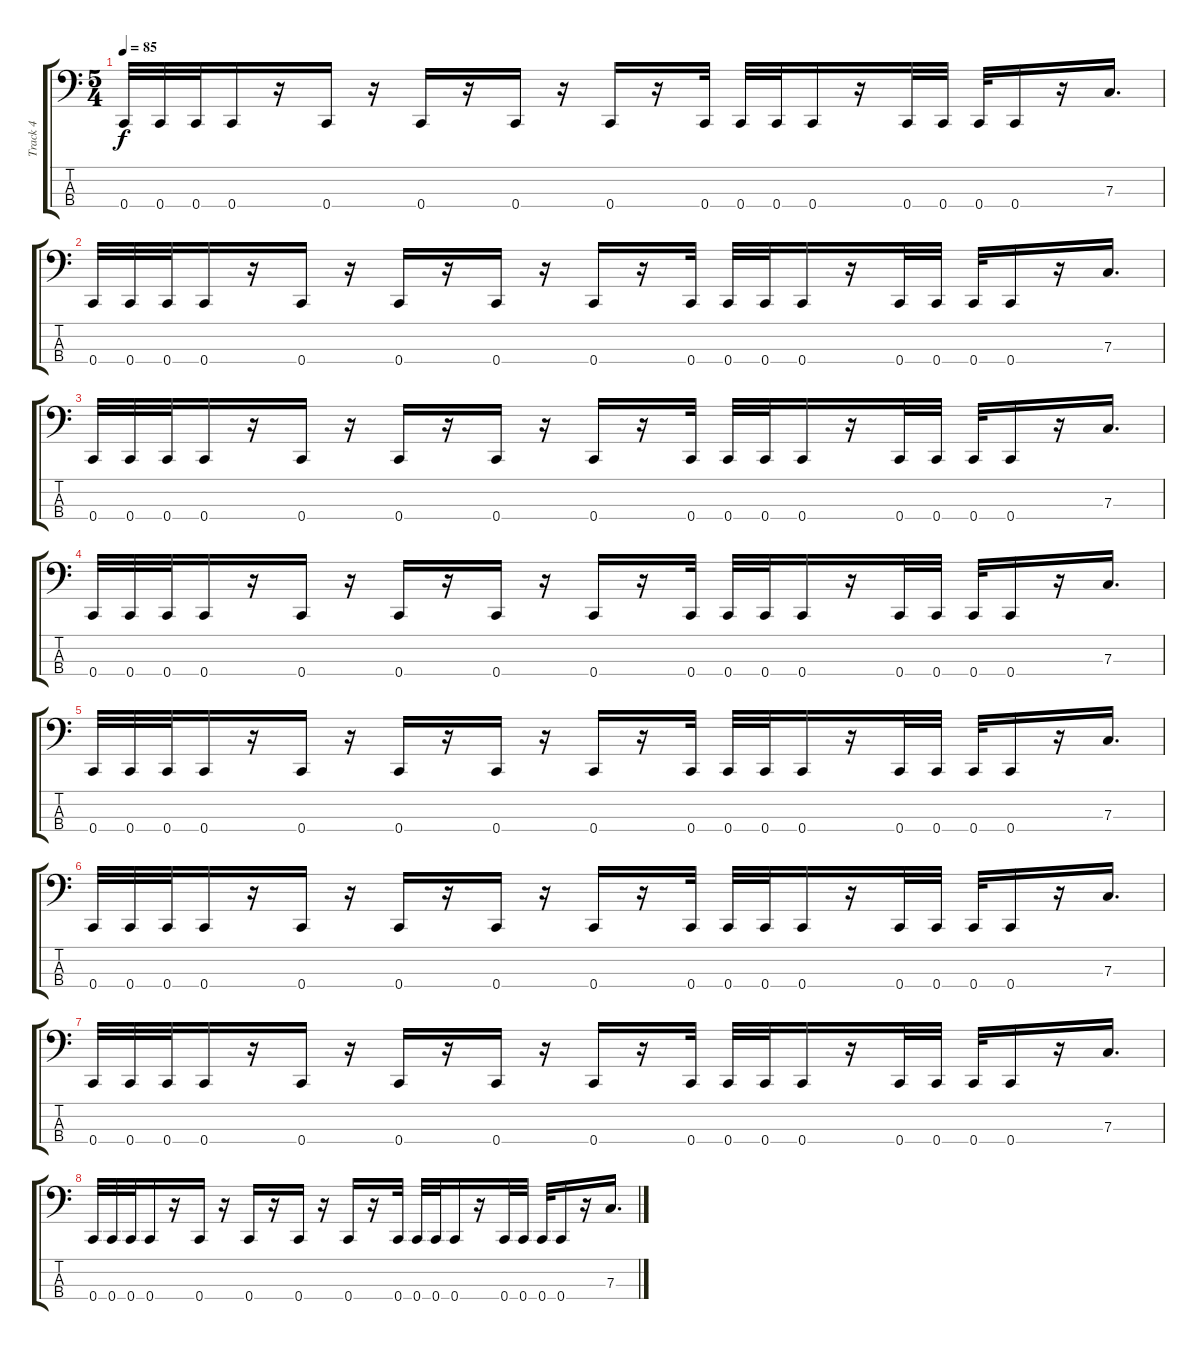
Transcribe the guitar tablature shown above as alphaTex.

\track ("Track 4" "Track 4") {instrument electricbasspick}
\staff {score tabs}
\tuning (Eb2 Bb1 F1 C1) {hide}
\ts (5 4)
\tempo 85
\clef f4
\ks c
0.4.32{dy f} 0.4.32 0.4.32 0.4.16 r.16 0.4.16 r.16 0.4.16 r.16 0.4.16 r.16 0.4.16 r.16 0.4.32 0.4.32 0.4.32 0.4.16 r.16 0.4.32 0.4.32 0.4.32 0.4.16 r.16 7.3.16{d} |
0.4.32 0.4.32 0.4.32 0.4.16 r.16 0.4.16 r.16 0.4.16 r.16 0.4.16 r.16 0.4.16 r.16 0.4.32 0.4.32 0.4.32 0.4.16 r.16 0.4.32 0.4.32 0.4.32 0.4.16 r.16 7.3.16{d} |
0.4.32 0.4.32 0.4.32 0.4.16 r.16 0.4.16 r.16 0.4.16 r.16 0.4.16 r.16 0.4.16 r.16 0.4.32 0.4.32 0.4.32 0.4.16 r.16 0.4.32 0.4.32 0.4.32 0.4.16 r.16 7.3.16{d} |
0.4.32 0.4.32 0.4.32 0.4.16 r.16 0.4.16 r.16 0.4.16 r.16 0.4.16 r.16 0.4.16 r.16 0.4.32 0.4.32 0.4.32 0.4.16 r.16 0.4.32 0.4.32 0.4.32 0.4.16 r.16 7.3.16{d} |
0.4.32 0.4.32 0.4.32 0.4.16 r.16 0.4.16 r.16 0.4.16 r.16 0.4.16 r.16 0.4.16 r.16 0.4.32 0.4.32 0.4.32 0.4.16 r.16 0.4.32 0.4.32 0.4.32 0.4.16 r.16 7.3.16{d} |
0.4.32{volume 0} 0.4.32 0.4.32 0.4.16 r.16 0.4.16 r.16 0.4.16 r.16 0.4.16 r.16 0.4.16 r.16 0.4.32 0.4.32 0.4.32 0.4.16 r.16 0.4.32 0.4.32 0.4.32 0.4.16 r.16 7.3.16{d} |
0.4.32 0.4.32 0.4.32 0.4.16 r.16 0.4.16 r.16 0.4.16 r.16 0.4.16 r.16 0.4.16 r.16 0.4.32 0.4.32 0.4.32 0.4.16 r.16 0.4.32 0.4.32 0.4.32 0.4.16 r.16 7.3.16{d} |
0.4.32 0.4.32 0.4.32 0.4.16 r.16 0.4.16 r.16 0.4.16 r.16 0.4.16 r.16 0.4.16 r.16 0.4.32 0.4.32 0.4.32 0.4.16 r.16 0.4.32 0.4.32 0.4.32 0.4.16 r.16 7.3.16{d}
